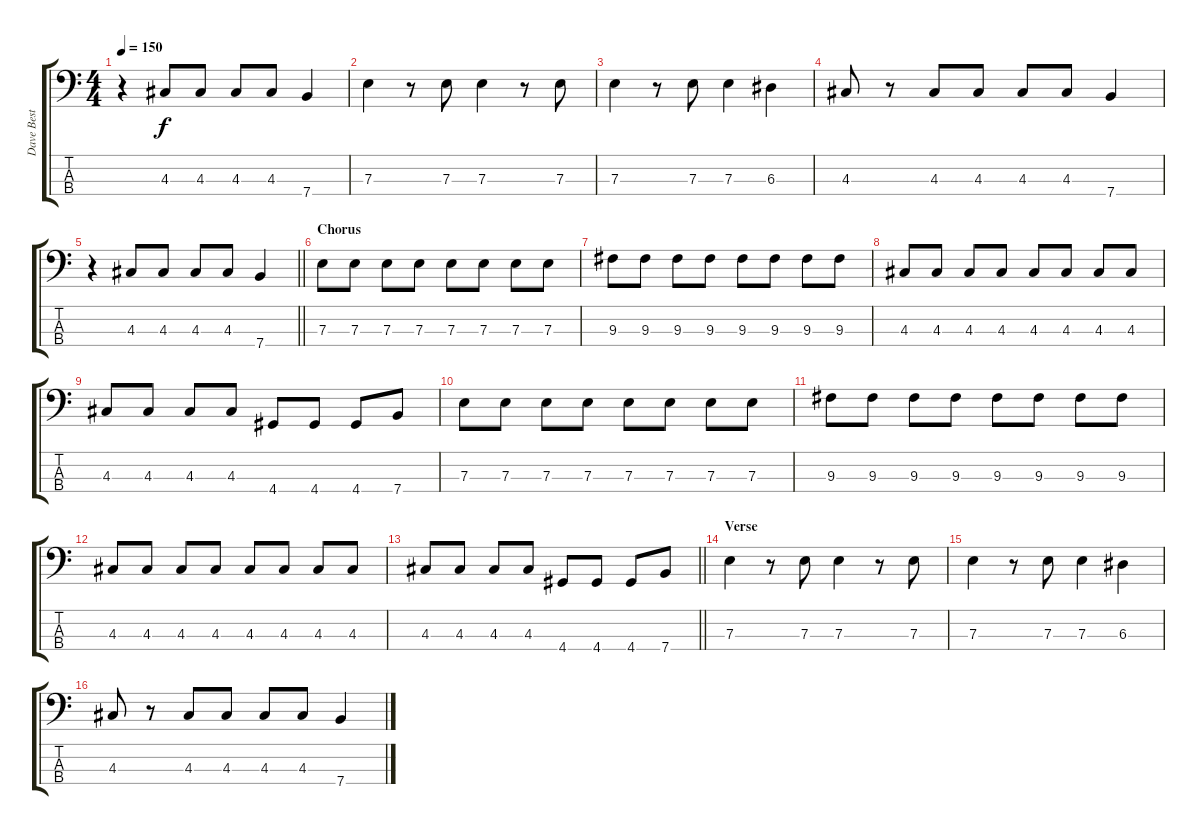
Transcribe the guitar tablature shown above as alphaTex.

\track ("Dave Best" "Dave Best") {instrument electricbasspick}
\staff {score tabs}
\tuning (G2 D2 A1 E1) {hide}
\ts (4 4)
\tempo 150
\clef f4
\ks c
r.4{dy f} 4.3.8 4.3.8 4.3.8 4.3.8 7.4.4 |
7.3.4 r.8 7.3.8 7.3.4 r.8 7.3.8 |
7.3.4 r.8 7.3.8 7.3.4 6.3.4 |
4.3.8 r.8 4.3.8 4.3.8 4.3.8 4.3.8 7.4.4 |
\barLineRight lightlight
r.4 4.3.8 4.3.8 4.3.8 4.3.8 7.4.4 |
\section ("" "Chorus")
7.3.8 7.3.8 7.3.8 7.3.8 7.3.8 7.3.8 7.3.8 7.3.8 |
9.3.8 9.3.8 9.3.8 9.3.8 9.3.8 9.3.8 9.3.8 9.3.8 |
4.3.8 4.3.8 4.3.8 4.3.8 4.3.8 4.3.8 4.3.8 4.3.8 |
4.3.8 4.3.8 4.3.8 4.3.8 4.4.8 4.4.8 4.4.8 7.4.8 |
7.3.8 7.3.8 7.3.8 7.3.8 7.3.8 7.3.8 7.3.8 7.3.8 |
9.3.8 9.3.8 9.3.8 9.3.8 9.3.8 9.3.8 9.3.8 9.3.8 |
4.3.8 4.3.8 4.3.8 4.3.8 4.3.8 4.3.8 4.3.8 4.3.8 |
\barLineRight lightlight
4.3.8 4.3.8 4.3.8 4.3.8 4.4.8 4.4.8 4.4.8 7.4.8 |
\section ("" "Verse")
7.3.4 r.8 7.3.8 7.3.4 r.8 7.3.8 |
7.3.4 r.8 7.3.8 7.3.4 6.3.4 |
4.3.8 r.8 4.3.8 4.3.8 4.3.8 4.3.8 7.4.4
